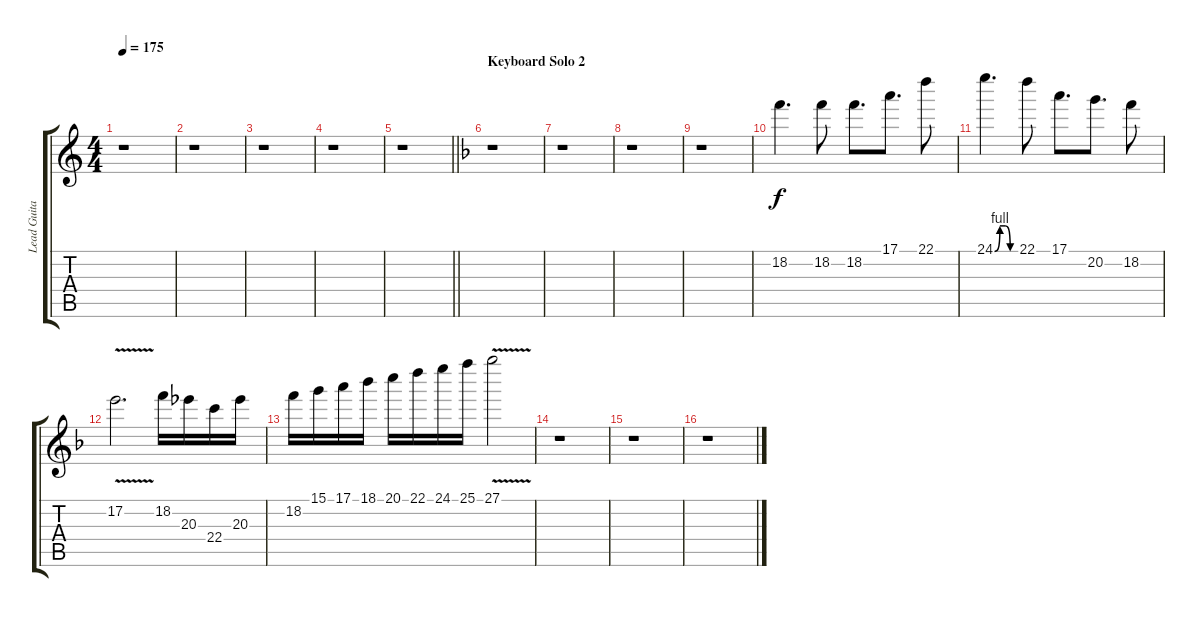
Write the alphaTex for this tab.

\track ("Lead Guitar 1: Juha-Pekka Alanen" "Lead Guita") {instrument overdrivenguitar}
\staff {score tabs}
\tuning (E4 B3 G3 D3 A2 E2) {hide}
\ts (4 4)
\tempo 175
\clef g2
\ks aminor
r.1{dy f} |
r.1 |
r.1 |
r.1 |
\barLineRight lightlight
r.1 |
\section ("" "Keyboard Solo 2")
\ks dminor
r.1 |
r.1 |
r.1 |
r.1 |
18.2.4{d} 18.2.8 18.2.8{d} 17.1.8{d} 22.1.8 |
24.1{be (custom 0 0 15 4 30 4 45 0 60 0)}.4{d} 22.1.8 17.1.8{d} 20.2.8{d} 18.2.8 |
17.2{v}.2{d} 18.2.16 20.3.16 22.4.16 20.3.16 |
18.2.16 15.1.16 17.1.16 18.1.16 20.1.16 22.1.16 24.1.16 25.1.16 27.1{v}.2 |
r.1 |
r.1 |
r.1
